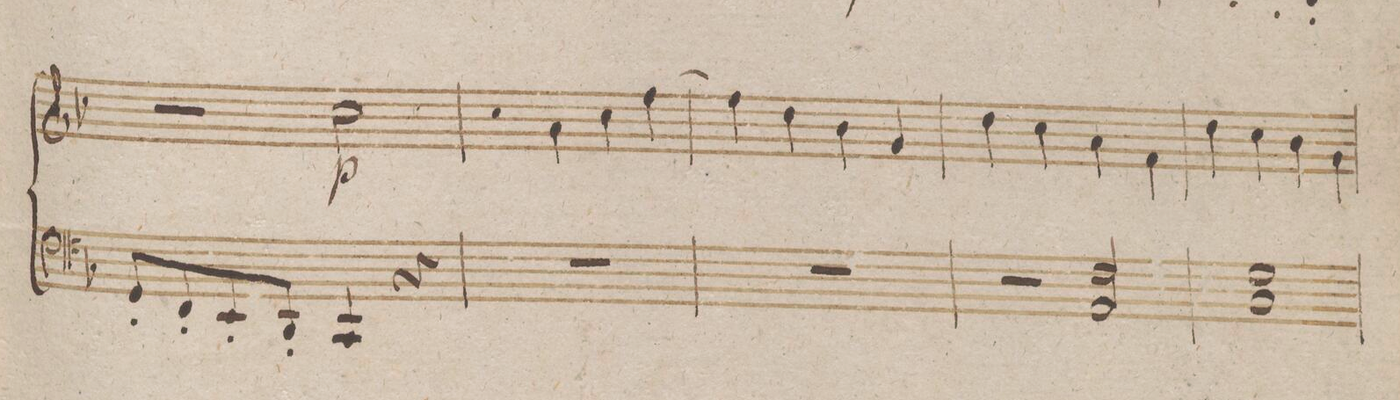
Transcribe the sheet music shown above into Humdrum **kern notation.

**kern
*I"Organo.
*clefF4
*k[b-]
*met(c|)
*M2/2
8GG'/L
8FF'/
8EE'/
8DD'/J
4CC/
4r
=47
1r
=48
1r
=49
2r
2F/ 2AA/
=50
1G\ 1C\
=51
*-
